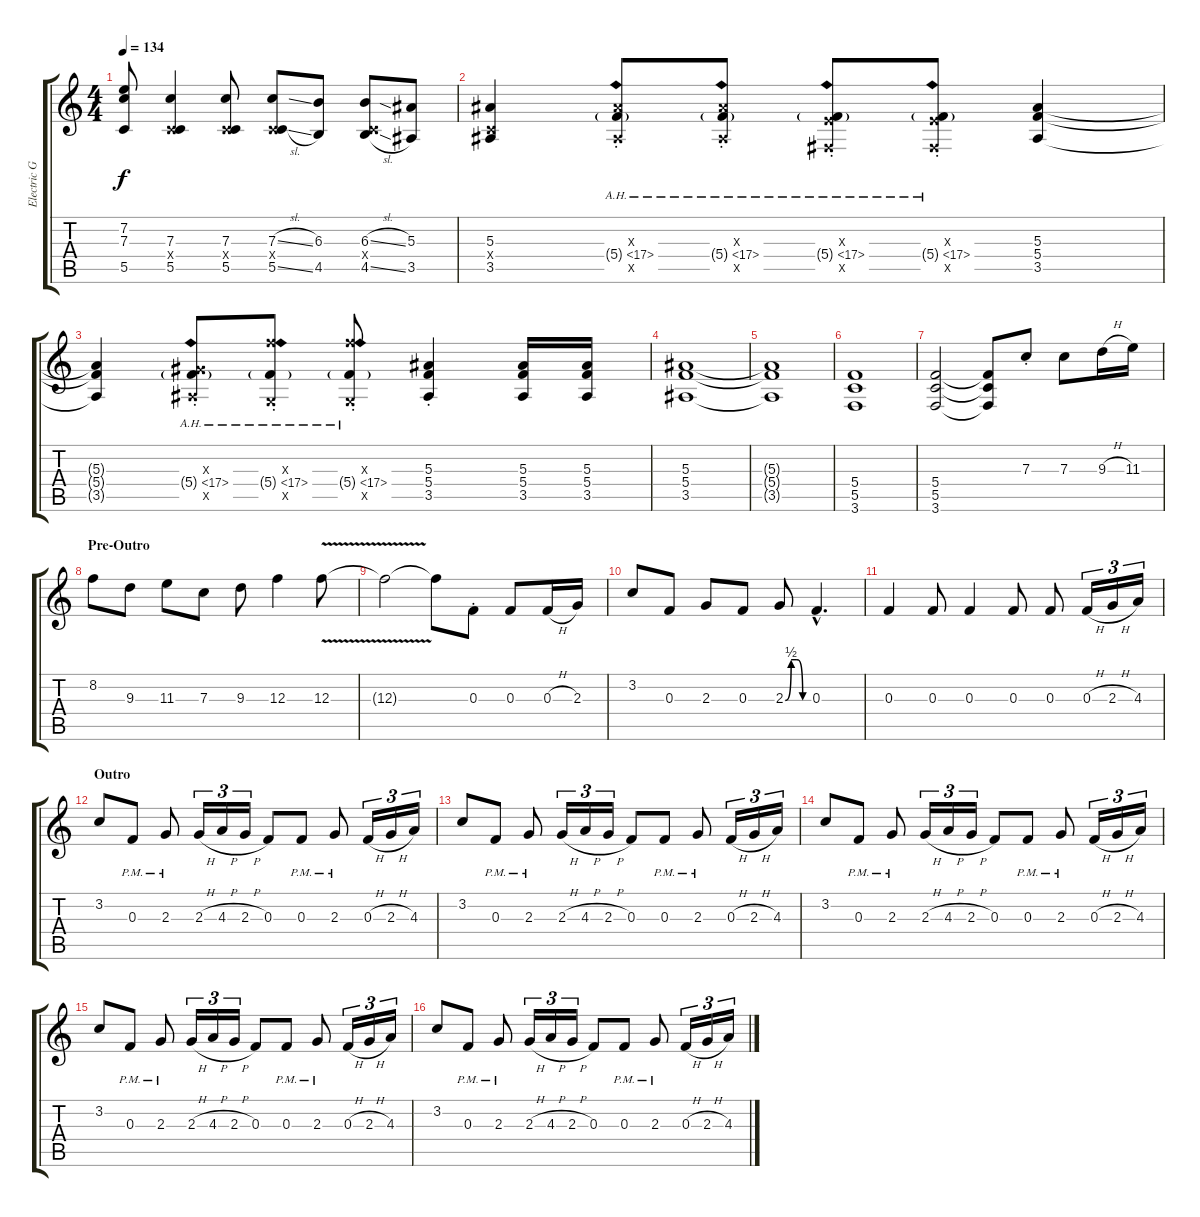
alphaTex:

\track ("Electric Guitar 1 (James)" "Electric G") {instrument distortionguitar}
\staff {score tabs}
\tuning (D4 A3 F3 C3 G2 D2) {hide}
\ts (4 4)
\tempo 134
\clef g2
\ks c
(7.2{t} 7.3{t} 5.5{t}).8{dy f} (7.3 0.4{x} 5.5).4 (7.3 0.4{x} 5.5).8 (7.3{sl} 0.4{x} 5.5{sl}).8 (6.3 4.5).8 (6.3{sl} 0.4{x} 4.5{sl}).8 (5.3 3.5).8 |
(5.3 0.4{x} 3.5).4 (5.3{x} 5.4{ah 12 g st} 3.5{x}).8 (5.3{x} 5.4{ah 12 g st} 3.5{x}).8 (-1.3{x} 5.4{ah 12 g st} -1.5{x}).8 (-1.3{x} 5.4{ah 12 g st} -1.5{x}).8 (5.3 5.4 3.5).4 |
(5.3{t} 5.4{t} 3.5{t}).4 (3.3{x} 5.4{ah 12 g st} 3.5{x}).8 (12.3{x} 5.4{ah 12 g st} 0.5{x}).8 (12.3{x} 5.4{ah 12 g st} 0.5{x}).8 (5.3 5.4{st} 3.5).4 (5.3 5.4 3.5).16 (5.3 5.4 3.5).16 |
(5.3 5.4 3.5).1 |
(5.3{t} 5.4{t} 3.5{t}).1 |
(5.4 5.5 3.6).1 |
(5.4 5.5 3.6).2 (5.4{t} 5.5{t} 3.6{t}).8 7.3{st}.8{volume 16} 7.3.8 9.3{h}.16 11.3.16 |
\section ("" "Pre-Outro")
8.2.8 9.3.8 11.3.8 7.3.8 9.3.8 12.3.4 12.3{v}.8 |
12.3{t}.2 12.3{t}.8 0.3{st}.8 0.3.8 0.3{h}.16 2.3.16 |
3.2.8 0.3.8 2.3.8 0.3.8 2.3{be (custom 0 0 15 2 30 2 45 0 60 0)}.8 0.3{hac}.4{d} |
0.3.4 0.3.8 0.3.4 0.3.8 0.3.8 0.3{h}.16{tu (3 2)} 2.3{h}.16{tu (3 2)} 4.3.16{tu (3 2)} |
\section ("" "Outro")
3.2.8 0.3{pm}.8 2.3{pm}.8 2.3{h}.16{tu (3 2)} 4.3{h}.16{tu (3 2)} 2.3{h}.16{tu (3 2)} 0.3.8 0.3{pm}.8 2.3{pm}.8 0.3{h}.16{tu (3 2)} 2.3{h}.16{tu (3 2)} 4.3.16{tu (3 2)} |
3.2.8 0.3{pm}.8 2.3{pm}.8 2.3{h}.16{tu (3 2)} 4.3{h}.16{tu (3 2)} 2.3{h}.16{tu (3 2)} 0.3.8 0.3{pm}.8 2.3{pm}.8 0.3{h}.16{tu (3 2)} 2.3{h}.16{tu (3 2)} 4.3.16{tu (3 2)} |
3.2.8 0.3{pm}.8 2.3{pm}.8 2.3{h}.16{tu (3 2)} 4.3{h}.16{tu (3 2)} 2.3{h}.16{tu (3 2)} 0.3.8 0.3{pm}.8 2.3{pm}.8 0.3{h}.16{tu (3 2)} 2.3{h}.16{tu (3 2)} 4.3.16{tu (3 2)} |
3.2.8 0.3{pm}.8 2.3{pm}.8 2.3{h}.16{tu (3 2)} 4.3{h}.16{tu (3 2)} 2.3{h}.16{tu (3 2)} 0.3.8 0.3{pm}.8 2.3{pm}.8 0.3{h}.16{tu (3 2)} 2.3{h}.16{tu (3 2)} 4.3.16{tu (3 2)} |
3.2.8 0.3{pm}.8 2.3{pm}.8 2.3{h}.16{tu (3 2)} 4.3{h}.16{tu (3 2)} 2.3{h}.16{tu (3 2)} 0.3.8 0.3{pm}.8 2.3{pm}.8 0.3{h}.16{tu (3 2)} 2.3{h}.16{tu (3 2)} 4.3.16{tu (3 2)}
